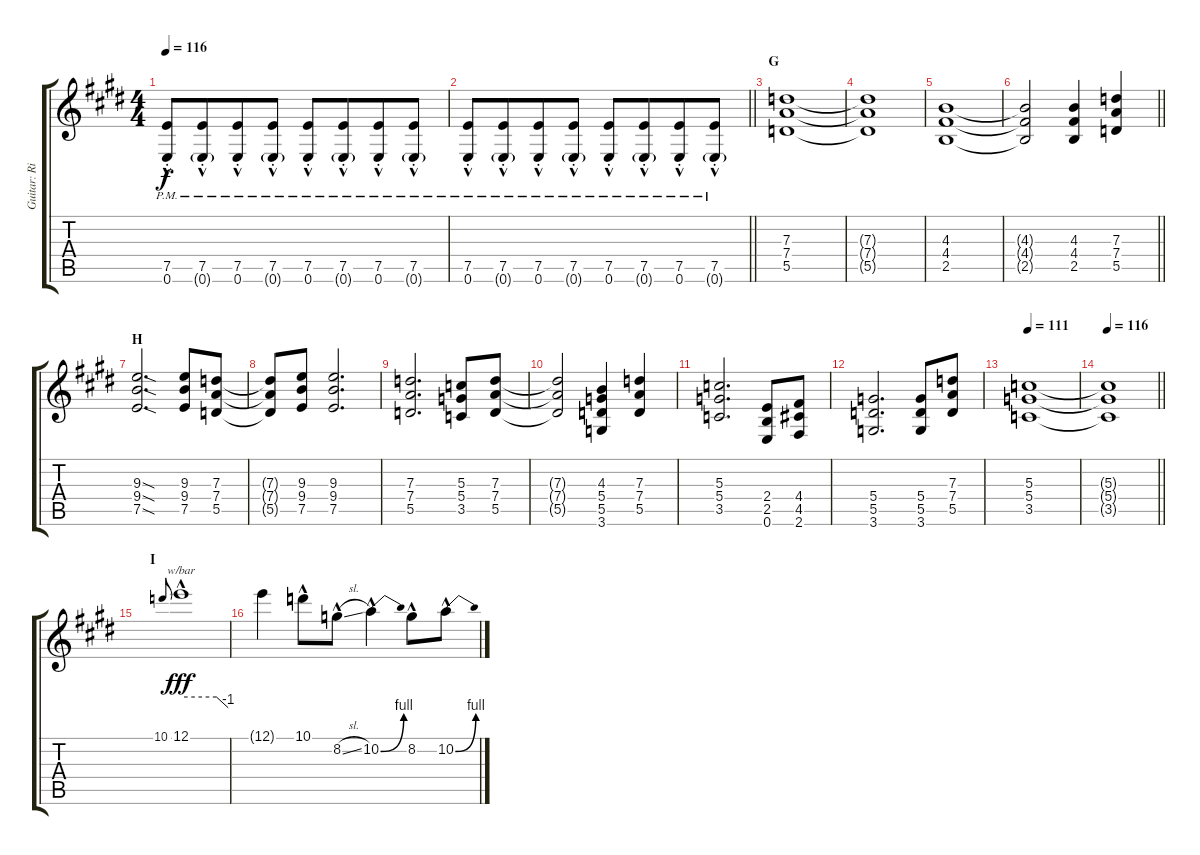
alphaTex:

\track ("Guitar: Rik" "Guitar: Ri") {instrument overdrivenguitar}
\staff {score tabs}
\tuning (E4 B3 G3 D3 A2 E2) {hide}
\ts (4 4)
\tempo 116
\clef g2
\ks e
(7.5{hac pm st} 0.6{pm st}).8{dy f} (7.5{hac pm st} 0.6{g pm st}).8{beam merge} (7.5{hac pm st} 0.6{pm st}).8 (7.5{hac pm st} 0.6{g pm st}).8 (7.5{hac pm st} 0.6{pm st}).8 (7.5{hac pm st} 0.6{g pm st}).8{beam merge} (7.5{hac pm st} 0.6{pm st}).8 (7.5{hac pm st} 0.6{g pm st}).8 |
\barLineRight lightlight
(7.5{hac pm st} 0.6{pm st}).8 (7.5{hac pm st} 0.6{g pm st}).8{beam merge} (7.5{hac pm st} 0.6{pm st}).8 (7.5{hac pm st} 0.6{g pm st}).8 (7.5{hac pm st} 0.6{pm st}).8 (7.5{hac pm st} 0.6{g pm st}).8{beam merge} (7.5{hac pm st} 0.6{pm st}).8 (7.5{hac pm st} 0.6{g pm st}).8 |
\section ("" "G")
(7.3 7.4 5.5).1 |
(7.3{t} 7.4{t} 5.5{t}).1 |
(4.3 4.4 2.5).1 |
\barLineRight lightlight
(4.3{t} 4.4{t} 2.5{t}).2 (4.3 4.4 2.5).4 (7.3 7.4 5.5).4 |
\section ("" "H")
(9.3{sod} 9.4{sod} 7.5{sod}).2{d} (9.3 9.4 7.5).8 (7.3 7.4 5.5).8 |
(7.3{t} 7.4{t} 5.5{t}).8 (9.3 9.4 7.5).8 (9.3 9.4 7.5).2{d} |
(7.3 7.4 5.5).2{d} (5.3 5.4 3.5).8 (7.3 7.4 5.5).8 |
(7.3{t} 7.4{t} 5.5{t}).2 (4.3 5.4 5.5 3.6).4 (7.3 7.4 5.5).4 |
(5.3 5.4 3.5).2{d} (2.4 2.5 0.6).8 (4.4 4.5 2.6).8 |
(5.4 5.5 3.6).2{d} (5.4 5.5 3.6).8 (7.3 7.4 5.5).8 |
\tempo 111
(5.3 5.4 3.5).1 |
\tempo 116
\barLineRight lightlight
(5.3{t} 5.4{t} 3.5{t}).1 |
\section ("" "I")
10.1.8{gr onbeat} 12.1{hac}.1{tbe (custom default 0 0 45 0 60 -4) dy fff} |
12.1{t}.4 10.1{hac}.8 8.2{sl hac}.8{beam merge} 10.2{be (bend 0 0 60 4) hac}.4 8.2{hac}.8 10.2{be (bend 0 0 60 4) hac}.8
